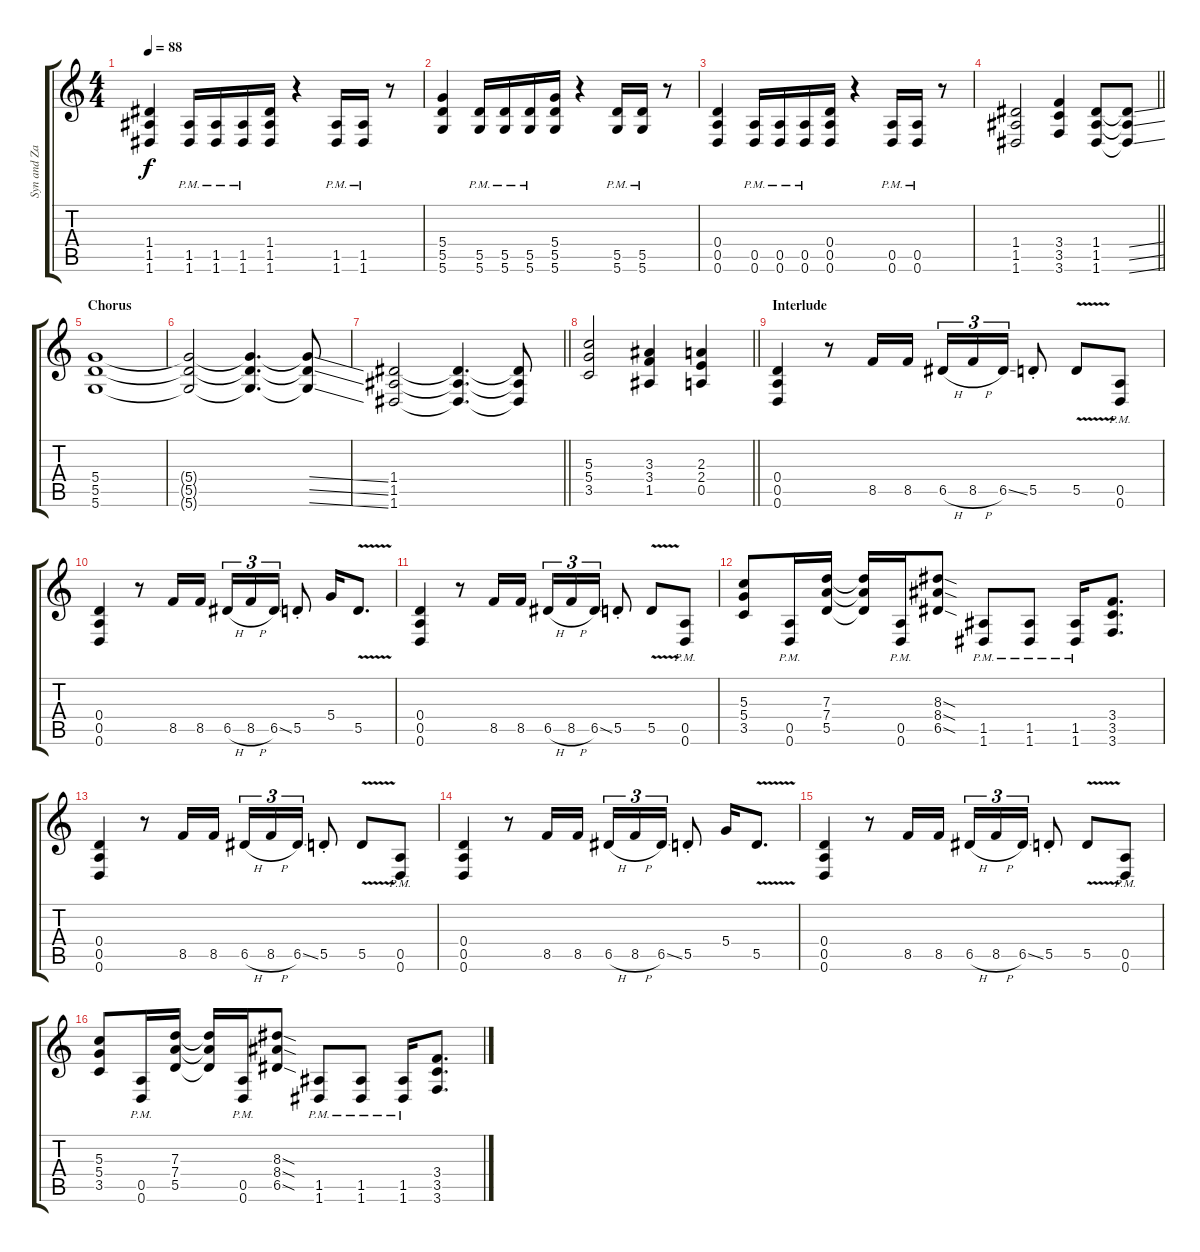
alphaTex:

\track ("Syn and Zacky (Rhythm)" "Syn and Za") {instrument distortionguitar}
\staff {score tabs}
\tuning (E4 B3 G3 D3 A2 D2) {hide}
\ts (4 4)
\tempo 88
\clef g2
\ks c
(1.4 1.5 1.6).4{dy f} (1.5{pm} 1.6{pm}).16 (1.5{pm} 1.6{pm}).16 (1.5{pm} 1.6{pm}).16 (1.4 1.5 1.6).16 r.4 (1.5{pm} 1.6{pm}).16 (1.5{pm} 1.6{pm}).16 r.8 |
(5.4 5.5 5.6).4 (5.5{pm} 5.6{pm}).16 (5.5{pm} 5.6{pm}).16 (5.5{pm} 5.6{pm}).16 (5.4 5.5 5.6).16 r.4 (5.5{pm} 5.6{pm}).16 (5.5{pm} 5.6{pm}).16 r.8 |
(0.4 0.5 0.6).4 (0.5{pm} 0.6{pm}).16 (0.5{pm} 0.6{pm}).16 (0.5{pm} 0.6{pm}).16 (0.4 0.5 0.6).16 r.4 (0.5{pm} 0.6{pm}).16 (0.5{pm} 0.6{pm}).16 r.8 |
\barLineRight lightlight
(1.4 1.5 1.6).2 (3.4 3.5 3.6).4 (1.4 1.5 1.6).8 (1.4{ss t} 1.5{ss t} 1.6{ss t}).8 |
\section ("" "Chorus")
(5.4 5.5 5.6).1 |
(5.4{t} 5.5{t} 5.6{t}).2 (5.4{t} 5.5{t} 5.6{t}).4{d} (5.4{ss t} 5.5{ss t} 5.6{ss t}).8 |
\barLineRight lightlight
(1.4 1.5 1.6).2 (1.4{t} 1.5{t} 1.6{t}).4{d} (1.4{t} 1.5{t} 1.6{t}).8 |
\barLineRight lightlight
(5.3 5.4 3.5).2 (3.3 3.4 1.5).4 (2.3 2.4 0.5).4 |
\section ("" "Interlude")
(0.4 0.5 0.6).4 r.8 8.5.16 8.5.16 6.5{h}.16{tu (3 2)} 8.5{h}.16{tu (3 2)} 6.5{ss}.16{tu (3 2)} 5.5{st}.8 5.5{v}.8 (0.5{pm} 0.6{pm}).8 |
(0.4 0.5 0.6).4 r.8 8.5.16 8.5.16 6.5{h}.16{tu (3 2)} 8.5{h}.16{tu (3 2)} 6.5{ss}.16{tu (3 2)} 5.5{st}.8 5.4.16 5.5{v}.8{d} |
(0.4 0.5 0.6).4 r.8 8.5.16 8.5.16 6.5{h}.16{tu (3 2)} 8.5{h}.16{tu (3 2)} 6.5{ss}.16{tu (3 2)} 5.5{st}.8 5.5{v}.8 (0.5{pm} 0.6{pm}).8 |
(5.3 5.4 3.5).8 (0.5{pm} 0.6{pm}).16 (7.3 7.4 5.5).16 (7.3{t} 7.4{t} 5.5{t}).16 (0.5{pm} 0.6{pm}).16 (8.3{sod} 8.4{sod} 6.5{sod}).8 (1.5{pm} 1.6{pm}).8 (1.5{pm} 1.6{pm}).8 (1.5{pm} 1.6{pm}).16 (3.4 3.5 3.6).8{d} |
(0.4 0.5 0.6).4 r.8 8.5.16 8.5.16 6.5{h}.16{tu (3 2)} 8.5{h}.16{tu (3 2)} 6.5{ss}.16{tu (3 2)} 5.5{st}.8 5.5{v}.8 (0.5{pm} 0.6{pm}).8 |
(0.4 0.5 0.6).4 r.8 8.5.16 8.5.16 6.5{h}.16{tu (3 2)} 8.5{h}.16{tu (3 2)} 6.5{ss}.16{tu (3 2)} 5.5{st}.8 5.4.16 5.5{v}.8{d} |
(0.4 0.5 0.6).4 r.8 8.5.16 8.5.16 6.5{h}.16{tu (3 2)} 8.5{h}.16{tu (3 2)} 6.5{ss}.16{tu (3 2)} 5.5{st}.8 5.5{v}.8 (0.5{pm} 0.6{pm}).8 |
(5.3 5.4 3.5).8 (0.5{pm} 0.6{pm}).16 (7.3 7.4 5.5).16 (7.3{t} 7.4{t} 5.5{t}).16 (0.5{pm} 0.6{pm}).16 (8.3{sod} 8.4{sod} 6.5{sod}).8 (1.5{pm} 1.6{pm}).8 (1.5{pm} 1.6{pm}).8 (1.5{pm} 1.6{pm}).16 (3.4 3.5 3.6).8{d}
